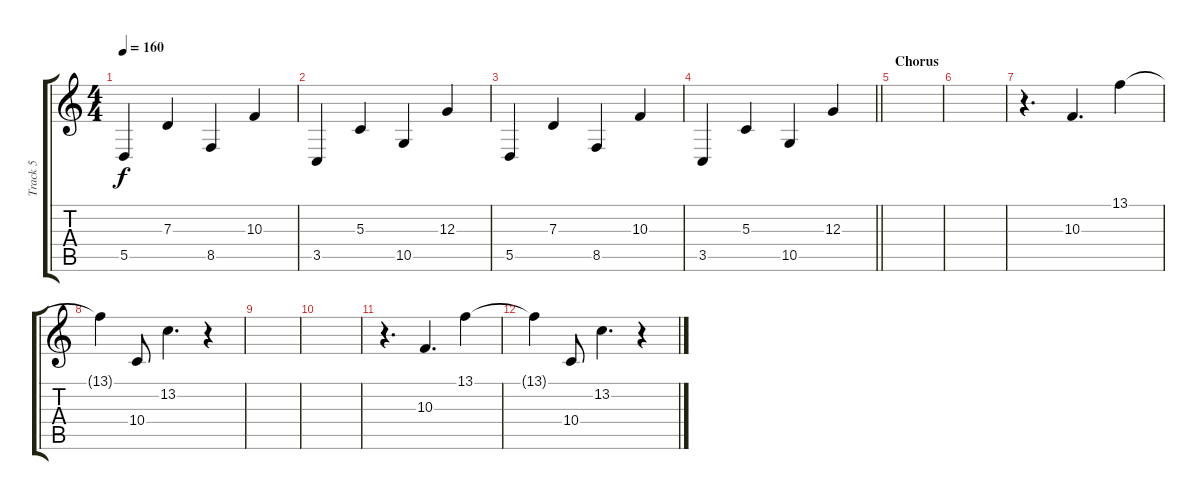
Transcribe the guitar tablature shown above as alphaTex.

\track ("Track 5" "Track 5") {instrument lead1square}
\staff {score tabs}
\tuning (E4 B3 G3 D3 A2 E2) {hide}
\ts (4 4)
\tempo 160
\clef g2
\ks c
5.5.4{dy f} 7.3.4 8.5.4 10.3.4 |
3.5.4 5.3.4 10.5.4 12.3.4 |
5.5.4 7.3.4 8.5.4 10.3.4 |
\barLineRight lightlight
3.5.4 5.3.4 10.5.4 12.3.4 |
\section ("" "Chorus")
|
|
r.4{d} 10.3.4{d} 13.1.4 |
13.1{t}.4 10.4.8 13.2.4{d} r.4 |
|
|
r.4{d} 10.3.4{d} 13.1.4 |
13.1{t}.4 10.4.8 13.2.4{d} r.4
